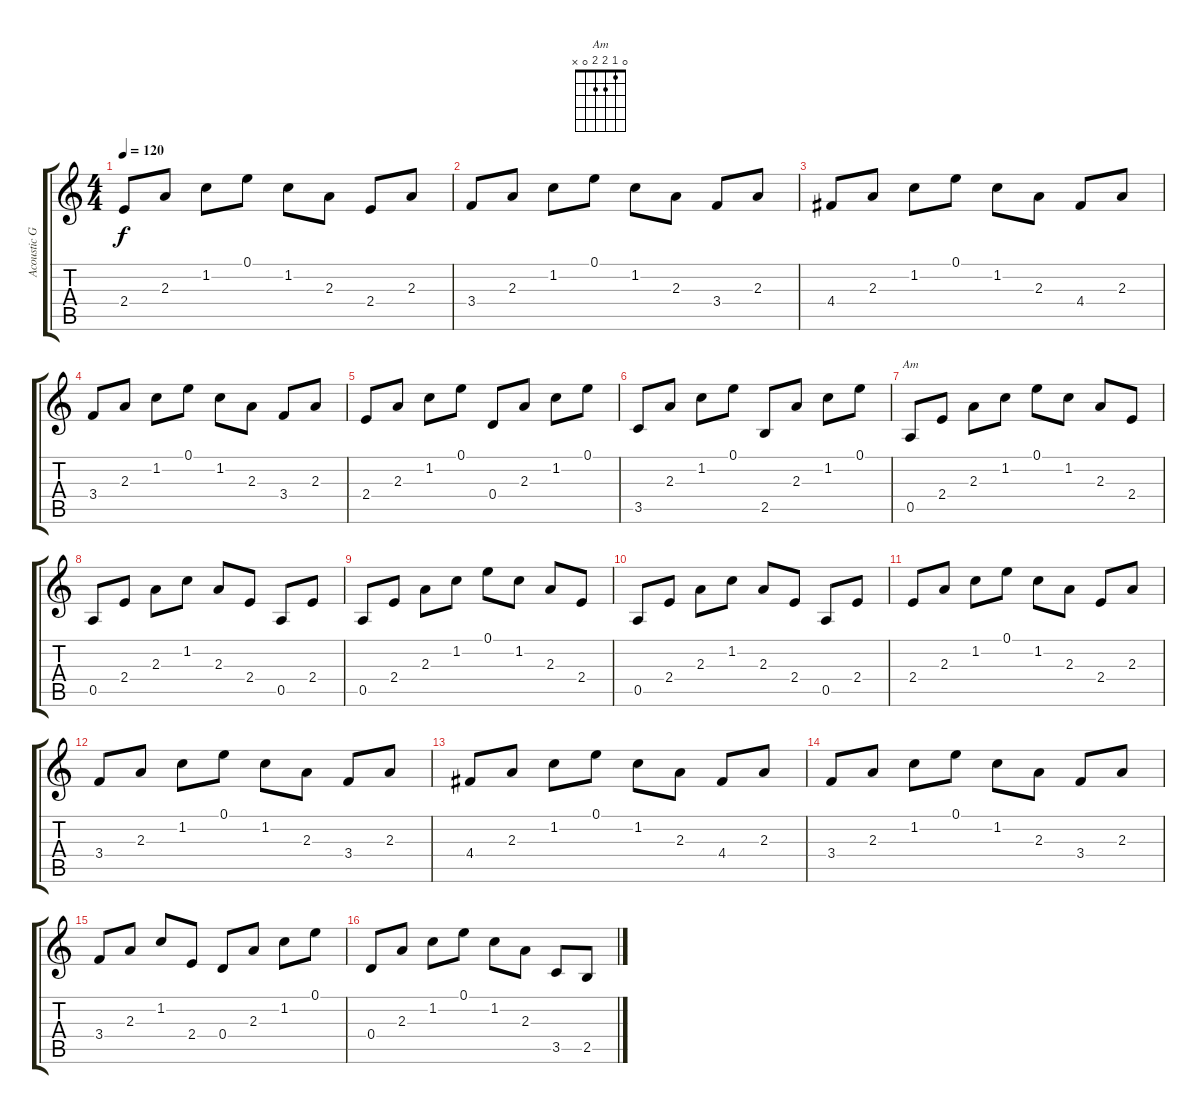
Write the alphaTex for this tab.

\track ("Acoustic Guitar" "Acoustic G") {instrument acousticguitarnylon}
\staff {score tabs}
\tuning (E4 B3 G3 D3 A2 E2) {hide}
\chord ("Am" 0 1 2 2 0 x)
\ts (4 4)
\tempo 120
\clef g2
\ks c
2.4.8{dy f instrument acousticguitarnylon} 2.3.8 1.2.8 0.1.8 1.2.8 2.3.8 2.4.8 2.3.8 |
3.4.8 2.3.8 1.2.8 0.1.8 1.2.8 2.3.8 3.4.8 2.3.8 |
4.4.8 2.3.8 1.2.8 0.1.8 1.2.8 2.3.8 4.4.8 2.3.8 |
3.4.8 2.3.8 1.2.8 0.1.8 1.2.8 2.3.8 3.4.8 2.3.8 |
2.4.8 2.3.8 1.2.8 0.1.8 0.4.8 2.3.8 1.2.8 0.1.8 |
3.5.8 2.3.8 1.2.8 0.1.8 2.5.8 2.3.8 1.2.8 0.1.8 |
0.5.8{ch "Am"} 2.4.8 2.3.8 1.2.8 0.1.8 1.2.8 2.3.8 2.4.8 |
0.5.8 2.4.8 2.3.8 1.2.8 2.3.8 2.4.8 0.5.8 2.4.8 |
0.5.8 2.4.8 2.3.8 1.2.8 0.1.8 1.2.8 2.3.8 2.4.8 |
0.5.8 2.4.8 2.3.8 1.2.8 2.3.8 2.4.8 0.5.8 2.4.8 |
2.4.8 2.3.8 1.2.8 0.1.8 1.2.8 2.3.8 2.4.8 2.3.8 |
3.4.8 2.3.8 1.2.8 0.1.8 1.2.8 2.3.8 3.4.8 2.3.8 |
4.4.8 2.3.8 1.2.8 0.1.8 1.2.8 2.3.8 4.4.8 2.3.8 |
3.4.8 2.3.8 1.2.8 0.1.8 1.2.8 2.3.8 3.4.8 2.3.8 |
3.4.8 2.3.8 1.2.8 2.4.8 0.4.8 2.3.8 1.2.8 0.1.8 |
0.4.8 2.3.8 1.2.8 0.1.8 1.2.8 2.3.8 3.5.8 2.5.8
